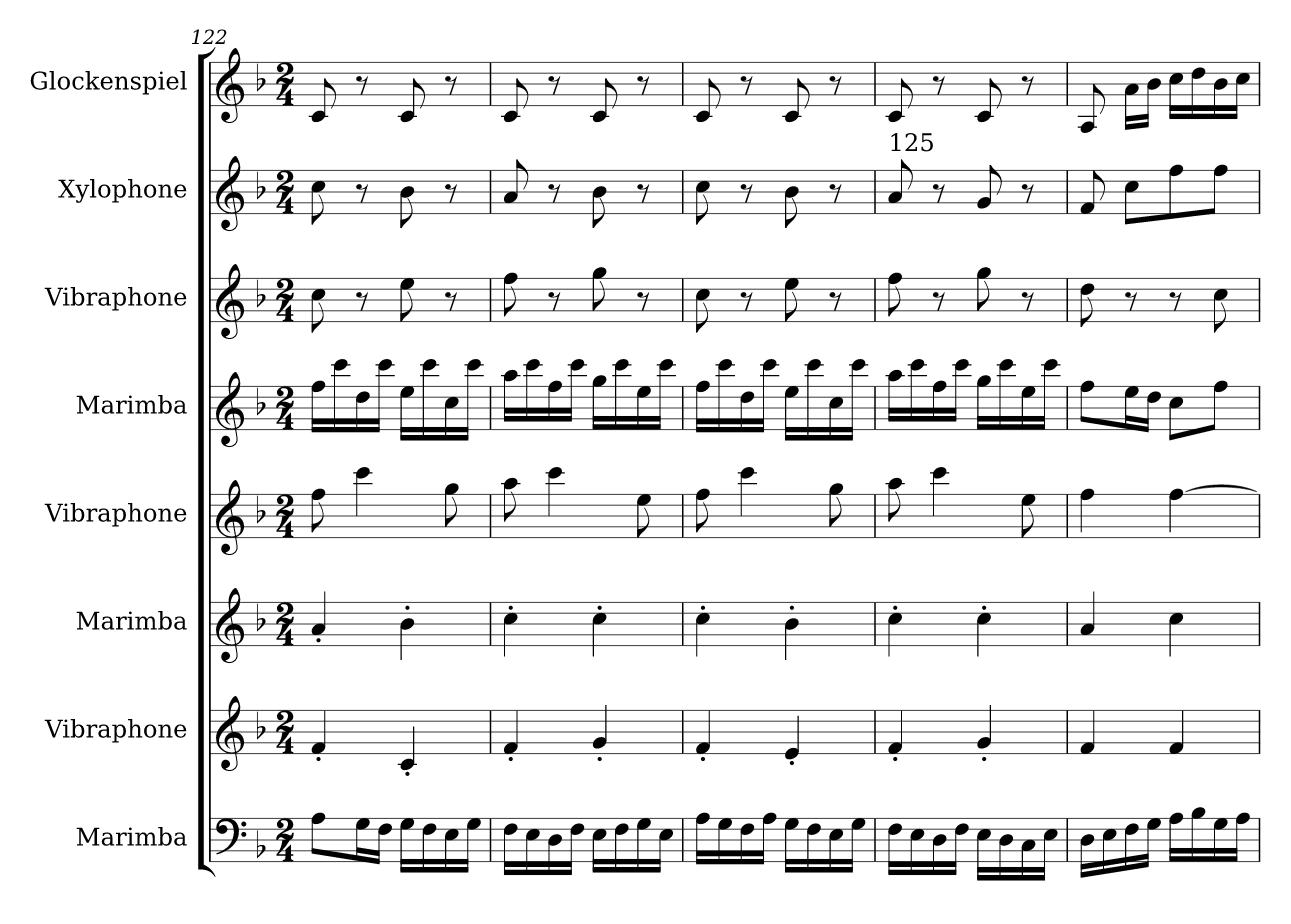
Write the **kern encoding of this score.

**kern	**kern	**kern	**kern	**kern	**kern	**kern	**kern
*part8	*part7	*part6	*part5	*part4	*part3	*part2	*part1
*staff8	*staff7	*staff6	*staff5	*staff4	*staff3	*staff2	*staff1
*I"Marimba	*I"Vibraphone	*I"Marimba	*I"Vibraphone	*I"Marimba	*I"Vibraphone	*I"Xylophone	*I"Glockenspiel
*I'Mrm.	*I'Vib.	*I'Mrm.	*I'Vib.	*I'Mrm.	*I'Vib.	*I'Xyl.	*I'Glock.
*clefF4	*clefG2	*clefG2	*clefG2	*clefG2	*clefG2	*clefG2	*clefG2
*	*	*	*	*	*	*ITrd-7c-12	*ITrd-14c-24
*k[b-]	*k[b-]	*k[b-]	*k[b-]	*k[b-]	*k[b-]	*k[b-]	*k[b-]
*M2/4	*M2/4	*M2/4	*M2/4	*M2/4	*M2/4	*M2/4	*M2/4
=122	=122	=122	=122	=122	=122	=122	=122
8A\L	4f'/	4a'/	8ff\	16ff\LL	8cc\	8ccc\	8ccc/
.	.	.	.	16ccc\	.	.	.
16G\L	.	.	4ccc\	16dd\	8r	8r	8r
16F\JJ	.	.	.	16ccc\JJ	.	.	.
16G\LL	4c'/	4b-'\	.	16ee\LL	8ee\	8bb-\	8ccc/
16F\	.	.	.	16ccc\	.	.	.
16E\	.	.	8gg\	16cc\	8r	8r	8r
16G\JJ	.	.	.	16ccc\JJ	.	.	.
=123	=123	=123	=123	=123	=123	=123	=123
16F\LL	4f'/	4cc'\	8aa\	16aa\LL	8ff\	8aa/	8ccc/
16E\	.	.	.	16ccc\	.	.	.
16D\	.	.	4ccc\	16ff\	8r	8r	8r
16F\JJ	.	.	.	16ccc\JJ	.	.	.
16E\LL	4g'/	4cc'\	.	16gg\LL	8gg\	8bb-\	8ccc/
16F\	.	.	.	16ccc\	.	.	.
16G\	.	.	8ee\	16ee\	8r	8r	8r
16E\JJ	.	.	.	16ccc\JJ	.	.	.
=124	=124	=124	=124	=124	=124	=124	=124
16A\LL	4f'/	4cc'\	8ff\	16ff\LL	8cc\	8ccc\	8ccc/
16G\	.	.	.	16ccc\	.	.	.
16F\	.	.	4ccc\	16dd\	8r	8r	8r
16A\JJ	.	.	.	16ccc\JJ	.	.	.
16G\LL	4e'/	4b-'\	.	16ee\LL	8ee\	8bb-\	8ccc/
16F\	.	.	.	16ccc\	.	.	.
16E\	.	.	8gg\	16cc\	8r	8r	8r
16G\JJ	.	.	.	16ccc\JJ	.	.	.
!!LO:PB:g=z
=125	=125	=125	=125	=125	=125	=125	=125
!	!	!	!	!	!	!LO:TX:a:t=125	!
16F\LL	4f'/	4cc'\	8aa\	16aa\LL	8ff\	8aa/	8ccc/
16E\	.	.	.	16ccc\	.	.	.
16D\	.	.	4ccc\	16ff\	8r	8r	8r
16F\JJ	.	.	.	16ccc\JJ	.	.	.
16E\LL	4g'/	4cc'\	.	16gg\LL	8gg\	8gg/	8ccc/
16D\	.	.	.	16ccc\	.	.	.
16C\	.	.	8ee\	16ee\	8r	8r	8r
16E\JJ	.	.	.	16ccc\JJ	.	.	.
=126	=126	=126	=126	=126	=126	=126	=126
16D\LL	4f/	4a/	4ff\	8ff\L	8dd\	8ff/	8aa/
16E\	.	.	.	.	.	.	.
16F\	.	.	.	16ee\L	8r	8ccc\L	16aaa\LL
16G\JJ	.	.	.	16dd\JJ	.	.	16bbb-\JJ
16A\LL	4f/	4cc\	[4ff\	8cc\L	8r	8fff\	16cccc\LL
16B-\	.	.	.	.	.	.	16dddd\
16G\	.	.	.	8ff\J	8cc\	8fff\J	16bbb-\
16A\JJ	.	.	.	.	.	.	16cccc\JJ
=	=	=	=	=	=	=	=
*-	*-	*-	*-	*-	*-	*-	*-
